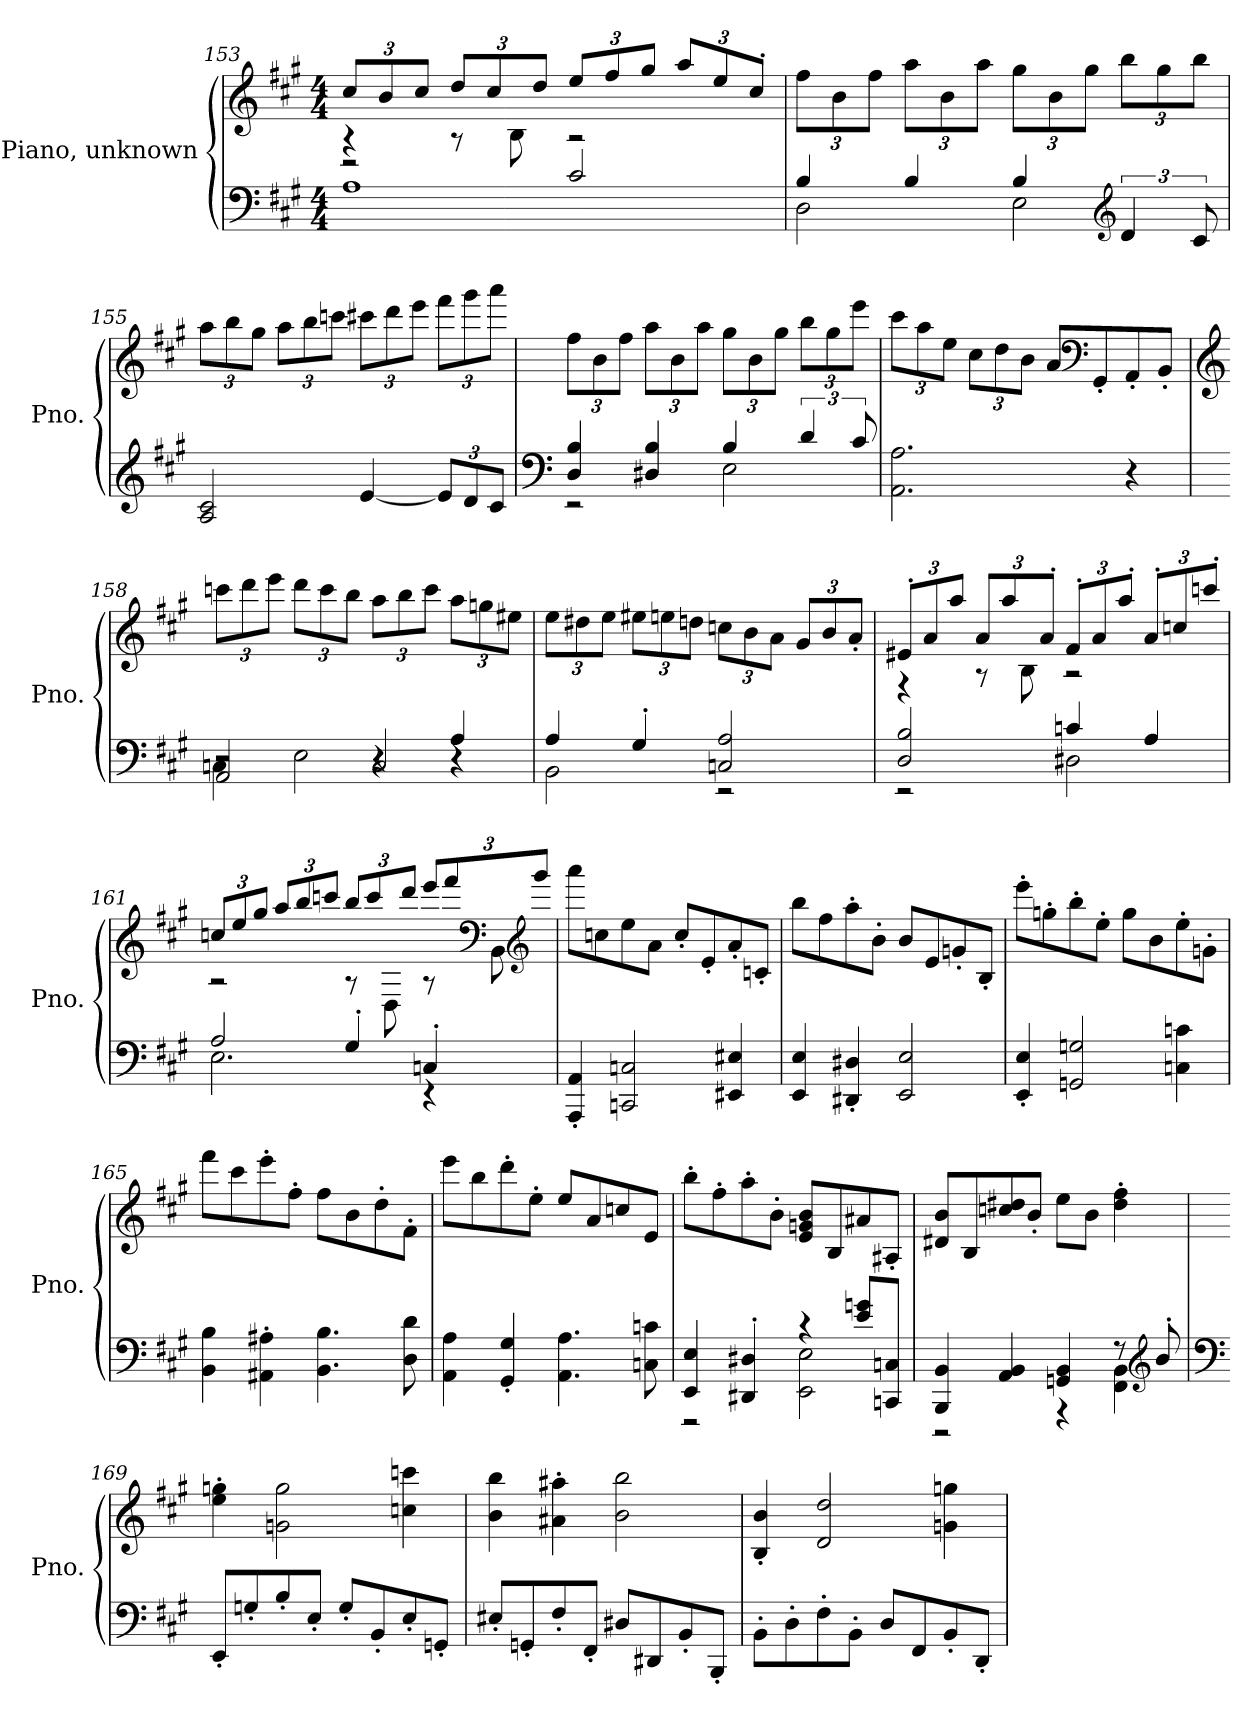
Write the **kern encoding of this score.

**kern	**kern
*part1	*part1
*staff2	*staff1
*I"Piano, unknown	*
*I'Pno.	*
*clefF4	*clefG2
*k[f#c#g#]	*k[f#c#g#]
*M4/4	*M4/4
=153	=153
*^	*
*	*	*Xbrackettup
*	*	*^
2r	1A	12cc#/L	4r
.	.	12b/	.
.	.	12cc#/J	.
.	.	12dd/L	8r
.	.	12cc#/	.
.	.	.	8B\
.	.	12dd/J	.
2c#/	.	12ee/L	2r
.	.	12ff#/	.
.	.	12gg#/J	.
.	.	12aa/L	.
.	.	12ee/	.
.	.	12cc#'/J	.
*	*	*v	*v
!!LO:LB:g=z
=154	=154	=154
4B/	2D\	12ff#\L
.	.	12b\
.	.	12ff#\J
4B/	.	12aa\L
.	.	12b\
.	.	12aa\J
4B/	2E\	12gg#\L
.	.	12b\
.	.	12gg#\J
*clefG2	*	*
6d/	.	12bb\L
.	.	12gg#\
12c#/	.	12bb\J
*v	*v	*
=155	=155
2A/ 2c#/	12aa\L
.	12bb\
.	12gg#\J
.	12aa\L
.	12bb\
.	12cccn\J
[4e/	12ccc#X\L
.	12ddd\
.	12eee\J
*Xbrackettup	*
12e/L]	12fff#\L
12d/	12ggg#\
12c#/J	12aaa\J
=156	=156
*clefF4	*
*^	*
4D/ 4B/	2r	12ff#\L
.	.	12b\
.	.	12ff#\J
4D#X/ 4B/	.	12aa\L
.	.	12b\
.	.	12aa\J
4B/	2E\	12gg#\L
.	.	12b\
.	.	12gg#\J
*brackettup	*	*
6d/	.	12bb\L
.	.	12gg#\
12c#/	.	12eee\J
*v	*v	*
!!LO:LB:g=z
=157	=157
2.AA\ 2.A\	12ccc#\L
.	12aa\
.	12ee\J
.	12cc#\L
.	12dd\
.	12b\J
.	8a/L
*	*clefF4
.	8GG#'/
4r	8AA'/
.	8BB'/J
=158	=158
*	*clefG2
*^	*
*	*^	*
2AA/	4Cn\	2r	12cccn\L
.	.	.	12ddd\
.	.	.	12eee\J
.	2E\	.	12ddd\L
.	.	.	12ccc\
.	.	.	12bb\J
4r	.	2C/	12aa\L
.	.	.	12bb\
.	.	.	12ccc\J
4A/	4r	.	12aa\L
.	.	.	12ggn\
.	.	.	12ee#X\J
*	*v	*v	*
!!LO:LB:g=z
=159	=159	=159
4A/	2BB\	12ee\L
.	.	12dd#X\
.	.	12ee\J
4G#'/	.	12ee#X\L
.	.	12een\
.	.	12ddn\J
2Cn/ 2A/	2r	12ccn\L
.	.	12b\
.	.	12a\J
.	.	12g#/L
.	.	12b/
.	.	12a'/J
=160	=160	=160
*	*	*^
2D/ 2B/	2r	12e#X'/L	4r
.	.	12a/	.
.	.	12aa/J	.
.	.	12a/L	8r
.	.	12aa/	.
.	.	.	8B\
.	.	12a'/J	.
4cn/	2D#X\	12f#'/L	2r
.	.	12a/	.
.	.	12aa'/J	.
4A/	.	12a'/L	.
.	.	12ccn/	.
.	.	12cccn'/J	.
!!LO:PB:g=z	!!
=161	=161	=161	=161
2A/	2.E\	12ccn/L	2r
.	.	12ee/	.
.	.	12gg#/J	.
.	.	12aa/L	.
.	.	12bb/	.
.	.	12cccn/J	.
4G#'/	.	12bb/L	8r
.	.	12ccc/	.
.	.	.	8D\
.	.	12ddd/J	.
4Cn'/	4r	12eee/L	8r
.	.	12fff#/	.
*	*	*clefF4	*
.	.	.	8BB\
*	*	*clefG2	*
.	.	12ggg#/J	.
*v	*v	*	*
*	*v	*v
=162	=162
4AAA/' 4AA/'	8aaa\L
.	8ccn\
2CCn/ 2Cn/	8ee\
.	8a\J
.	8cc'/L
.	8e'/
4EE#X/ 4E#X/	8a'/
.	8cn'/J
=163	=163
4EE/ 4E/	8bb\L
.	8ff#\
4DD#X/' 4D#X/'	8aa'\
.	8b'\J
2EE/ 2E/	8b/L
.	8e/
.	8gn'/
.	8B'/J
!!LO:LB:g=z
=164	=164
4EE/' 4E/'	8eee'\L
.	8ggn'\
2GGn/ 2Gn/	8bb'\
.	8ee'\J
.	8gg\L
.	8b\
4Cn\ 4cn\	8ee'\
.	8gn'\J
=165	=165
4BB\ 4B\	8fff#\L
.	8ccc#\
4AA#X\' 4A#X\'	8eee'\
.	8ff#'\J
4.BB\ 4.B\	8ff#\L
.	8b\
.	8dd'\
8D\ 8d\	8f#'\J
=166	=166
4AA\ 4A\	8eee\L
.	8bb\
4GG#/' 4G#/'	8ddd'\
.	8ee'\J
4.AA\ 4.A\	8ee/L
.	8a/
.	8ccn/
8Cn\ 8cn\	8e/J
=167	=167
*^	*
4EE/ 4E/	2r	8bb'\L
.	.	8ff#'\
4DD#X/' 4D#X/'	.	8aa'\
.	.	8b'\J
4r	2EE\ 2E\	8e/ 8gn/ 8b/L
.	.	8B/
8e/ 8gn/L	.	8a#X/
8CCn/ 8Cn/J	.	8A#X'/J
!!LO:LB:g=z
=168	=168	=168
4BBB/ 4BB/	2r	8d#X/ 8b/L
.	.	8B/
4AA/ 4BB/	.	8ccn/ 8dd#X/
.	.	8b'/J
4GGn/ 4BB/	4r	8ee\L
.	.	8b\J
8r	4FF#\ 4BB\	4dd#\' 4ff#\'
*clefG2	*	*
8b'/	.	.
*v	*v	*
=169	=169
*clefF4	*
8EE'/L	4ee\' 4ggn\'
8Gn'/	.
8B'/	2gn\ 2gg\
8E'/J	.
8G'/L	.
8BB'/	.
8E'/	4ccn\ 4cccn\
8GGn'/J	.
=170	=170
8E#X'/L	4b\ 4bb\
8GGn'/	.
8F#'/	4a#X\' 4aa#X\'
8FF#'/J	.
8D#X/L	2b\ 2bb\
8DD#X/	.
8BB'/	.
8BBB'/J	.
=171	=171
8BB'\L	4B/' 4b/'
8D'\	.
8F#'\	2d/ 2dd/
8BB'\J	.
8D/L	.
8FF#/	.
8BB'/	4gn\ 4ggn\
8DD'/J	.
=	=
*-	*-
